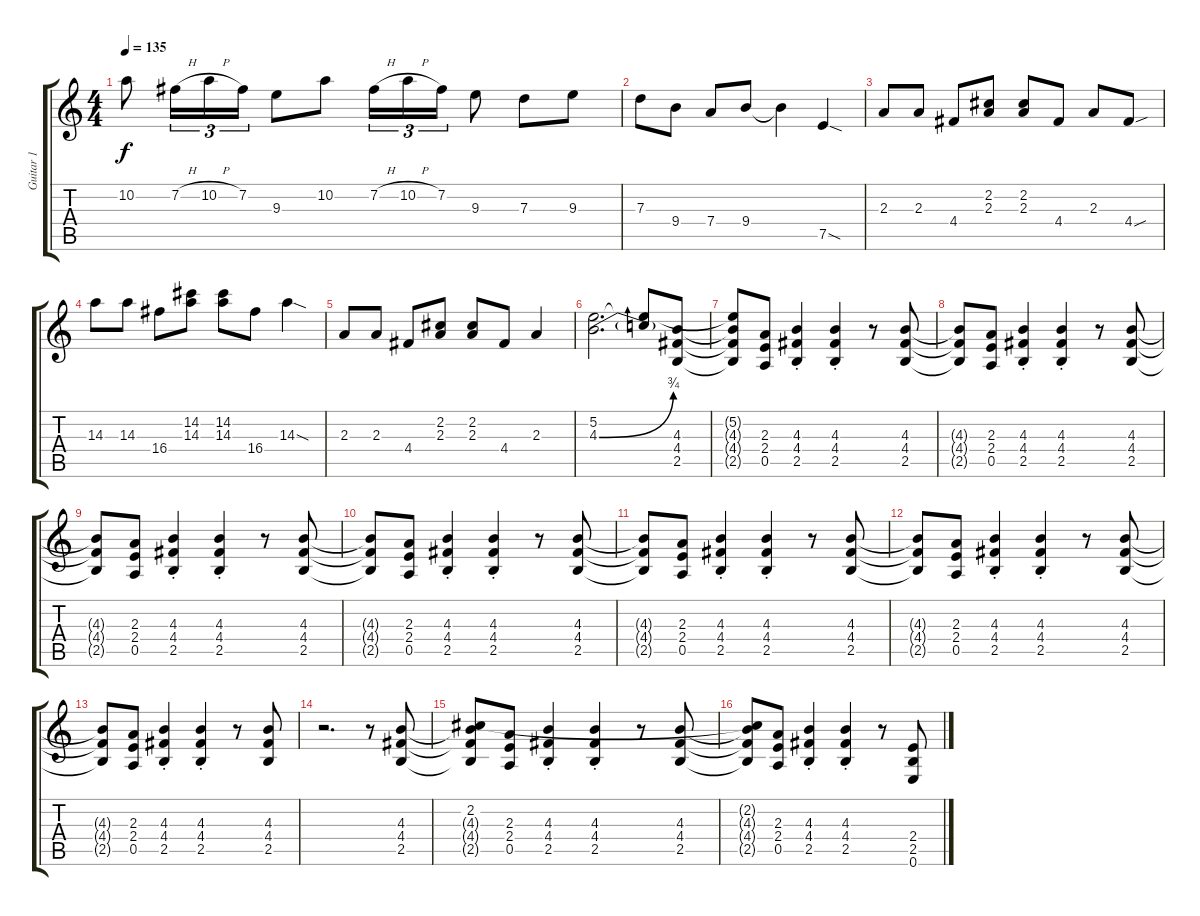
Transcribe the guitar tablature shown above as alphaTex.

\track ("Guitar 1" "Guitar 1") {instrument overdrivenguitar}
\staff {score tabs}
\tuning (E4 B3 G3 D3 A2 E2) {hide}
\ts (4 4)
\tempo 135
\clef g2
\ks c
10.2.8{dy f} 7.2{h}.16{tu (3 2)} 10.2{h}.16{tu (3 2)} 7.2.16{tu (3 2)} 9.3.8 10.2.8 7.2{h}.16{tu (3 2)} 10.2{h}.16{tu (3 2)} 7.2.16{tu (3 2)} 9.3.8 7.3.8 9.3.8 |
7.3.8 9.4.8 7.4.8 9.4.8 9.4{t}.4 7.5{sod}.4 |
2.3.8 2.3.8 4.4.8 (2.2 2.3).8 (2.2 2.3).8 4.4.8 2.3.8 4.4{sou}.8 |
14.3.8 14.3.8 16.4.8 (14.2 14.3).8 (14.2 14.3).8 16.4.8 14.3{sod}.4 |
2.3.8 2.3.8 4.4.8 (2.2 2.3).8 (2.2 2.3).8 4.4.8 2.3.4 |
(5.2 4.3{be (bend 0 0 60 3)}).2{d} (5.2{t} 4.3{t}).8 (4.3 4.4 2.5).8 |
(5.2{t} 4.3{t} 4.4{t} 2.5{t}).8 (2.3 2.4 0.5).8 (4.3{st} 4.4{st} 2.5{st}).4 (4.3{st} 4.4{st} 2.5{st}).4 r.8 (4.3 4.4 2.5).8 |
(4.3{t} 4.4{t} 2.5{t}).8 (2.3 2.4 0.5).8 (4.3{st} 4.4{st} 2.5{st}).4 (4.3{st} 4.4{st} 2.5{st}).4 r.8 (4.3 4.4 2.5).8 |
(4.3{t} 4.4{t} 2.5{t}).8 (2.3 2.4 0.5).8 (4.3{st} 4.4{st} 2.5{st}).4 (4.3{st} 4.4{st} 2.5{st}).4 r.8 (4.3 4.4 2.5).8 |
(4.3{t} 4.4{t} 2.5{t}).8 (2.3 2.4 0.5).8 (4.3{st} 4.4{st} 2.5{st}).4 (4.3{st} 4.4{st} 2.5{st}).4 r.8 (4.3 4.4 2.5).8 |
(4.3{t} 4.4{t} 2.5{t}).8 (2.3 2.4 0.5).8 (4.3{st} 4.4{st} 2.5{st}).4 (4.3{st} 4.4{st} 2.5{st}).4 r.8 (4.3 4.4 2.5).8 |
(4.3{t} 4.4{t} 2.5{t}).8 (2.3 2.4 0.5).8 (4.3{st} 4.4{st} 2.5{st}).4 (4.3{st} 4.4{st} 2.5{st}).4 r.8 (4.3 4.4 2.5).8 |
(4.3{t} 4.4{t} 2.5{t}).8 (2.3 2.4 0.5).8 (4.3{st} 4.4{st} 2.5{st}).4 (4.3{st} 4.4{st} 2.5{st}).4 r.8 (4.3 4.4 2.5).8 |
r.2{d} r.8 (4.3 4.4 2.5).8 |
(2.2 4.3{t} 4.4{t} 2.5{t}).8 (2.3 2.4 0.5).8 (4.3{st} 4.4{st} 2.5{st}).4 (4.3{st} 4.4{st} 2.5{st}).4 r.8 (4.3 4.4 2.5).8 |
(2.2{t} 4.3{t} 4.4{t} 2.5{t}).8 (2.3 2.4 0.5).8 (4.3{st} 4.4{st} 2.5{st}).4 (4.3{st} 4.4{st} 2.5{st}).4 r.8 (2.4 2.5 0.6).8
